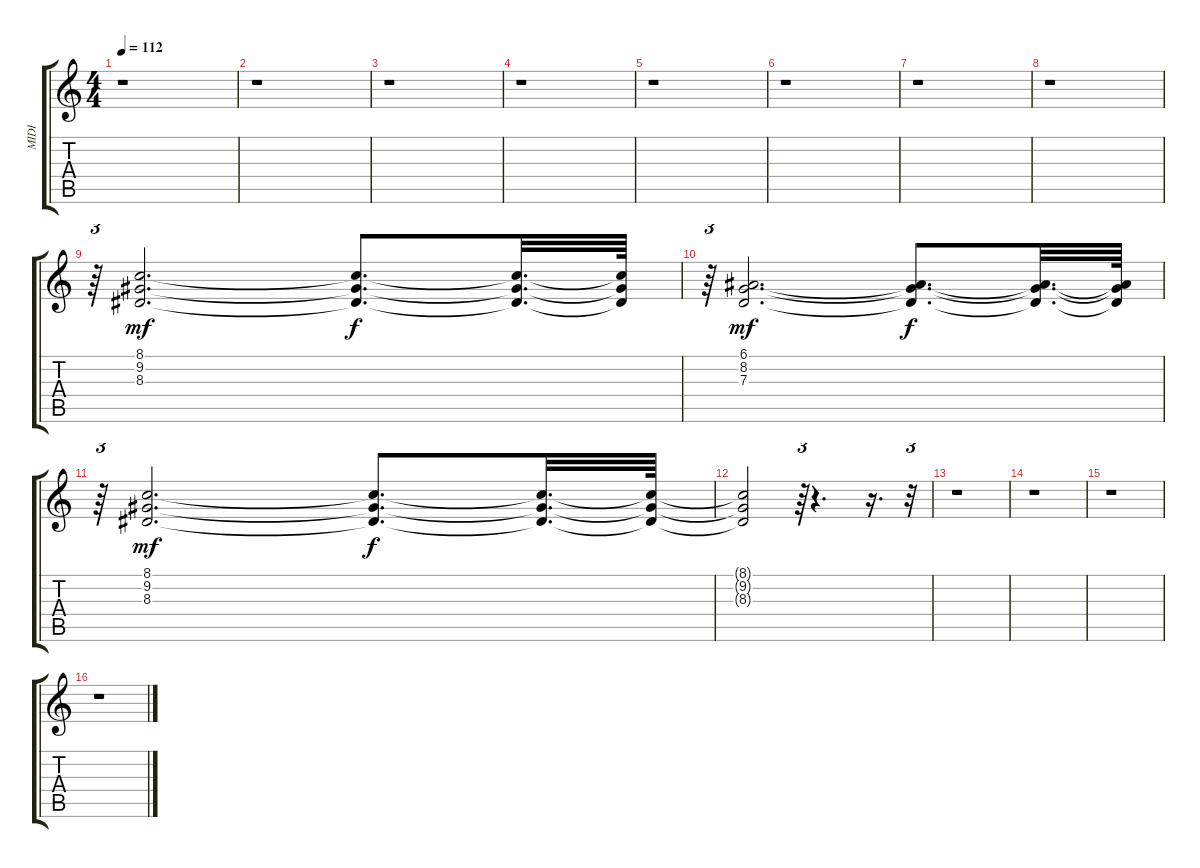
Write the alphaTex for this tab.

\track ("MIDI" "MIDI") {instrument choiraahs}
\staff {score tabs}
\tuning (E4 B3 G3 D3 A2 E2) {hide}
\ts (4 4)
\tempo 112
\clef g2
\ks c
r.1{dy ff} |
r.1 |
r.1 |
r.1 |
r.1 |
r.1 |
r.1 |
r.1 |
r.64{tu (3 2)} (8.1 9.2 8.3).2{d dy mf} (8.1{t} 9.2{t} 8.3{t}).8{d dy f} (8.1{t} 9.2{t} 8.3{t}).32{d} (8.1{t} 9.2{t} 8.3{t}).64 |
r.64{tu (3 2)} (6.1 8.2 7.3).2{d dy mf} (6.1{t} 8.2{t} 7.3{t}).8{d dy f} (6.1{t} 8.2{t} 7.3{t}).32{d} (6.1{t} 8.2{t} 7.3{t}).64 |
r.64{tu (3 2)} (8.1 9.2 8.3).2{d dy mf} (8.1{t} 9.2{t} 8.3{t}).8{d dy f} (8.1{t} 9.2{t} 8.3{t}).32{d} (8.1{t} 9.2{t} 8.3{t}).64 |
(8.1{t} 9.2{t} 8.3{t}).2 r.64{tu (3 2)} r.4{d} r.16{d} r.32{tu (3 2)} |
r.1 |
r.1 |
r.1 |
r.1
